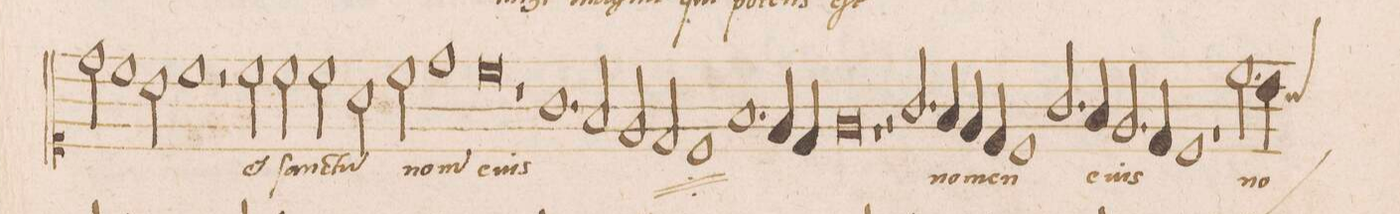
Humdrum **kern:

**kern	**text	**text
*I"DISCANTVS	*	*
*clefC1	*	*
*k[]	*	*
*met(c|)	*	*
*M2/1	*	*
2f/	.	.
2e/	.	.
=45	=45	=45
2f/	.	.
4d/	.	.
4e/	.	.
4f/	.	.
4g/	.	.
1a\	.	.
=46	=46	=46
1g	.	.
2f/	.	.
=47	=47	=47
1g	.	.
2r	.	.
1g\	mi-	.
=48	=48	=48
2g/	-hi	.
1f	ma-	.
=49	=49	=49
0g	-gna	.
=50	=50	=50
1a	qui	.
1g	.	.
=51	=51	=51
1cc	po-	.
2b\	-tens	.
2.a\	.	.
=52	=52	=52
4g/	eſt	.
2e/	.	.
1f	.	.
=53	=53	=53
4e/	.	.
4f/	.	.
4g/	.	.
4a/	.	.
2b/	.	.
1cc\	.	.
=54	=54	=54
2b\	.	.
2cc\	.	.
2ee\	.	.
*custos:dd	*	*
=55	=55	=55
2dd\	.	.
1cc	.	.
2b\	.	.
=56	=56	=56
1cc	.	.
2r	.	.
2cc\	et	.
=57	=57	=57
2cc\	ſan-	.
2cc\	-ctu(m)	.
2a\	.	.
2cc\	no-	.
=58	=58	=58
1dd	-m(en)	.
0cc	e-	.
=59	=59	=59
.	-ius	.
1r	.	.
=60	=60	=60
*	*ij	*
1.g	et	.
2f/	san-	.
=61	=61	=61
2e/	-ctum	.
2d/	no-	.
1c	-men	.
=62	=62	=62
1.f	e-	.
4e/	.	.
4d/	.	.
=63	=63	=63
0e	-ius	.
*	*Xij	*
=64	=64	=64
1r	.	.
2r	.	.
2.g/	no-	.
=65	=65	=65
4f/	.	.
4e/	-men	.
4d/	.	.
1c	.	.
=66	=66	=66
2.g/	.	.
4f/	e-	.
2.e/	-ius	.
4d/	.	.
=67	=67	=67
1c	.	.
1r	.	.
=68	=68	=68
2.cc\	no-	.
*custos:a	*	*
4b\	.	.
*-	*-	*-
